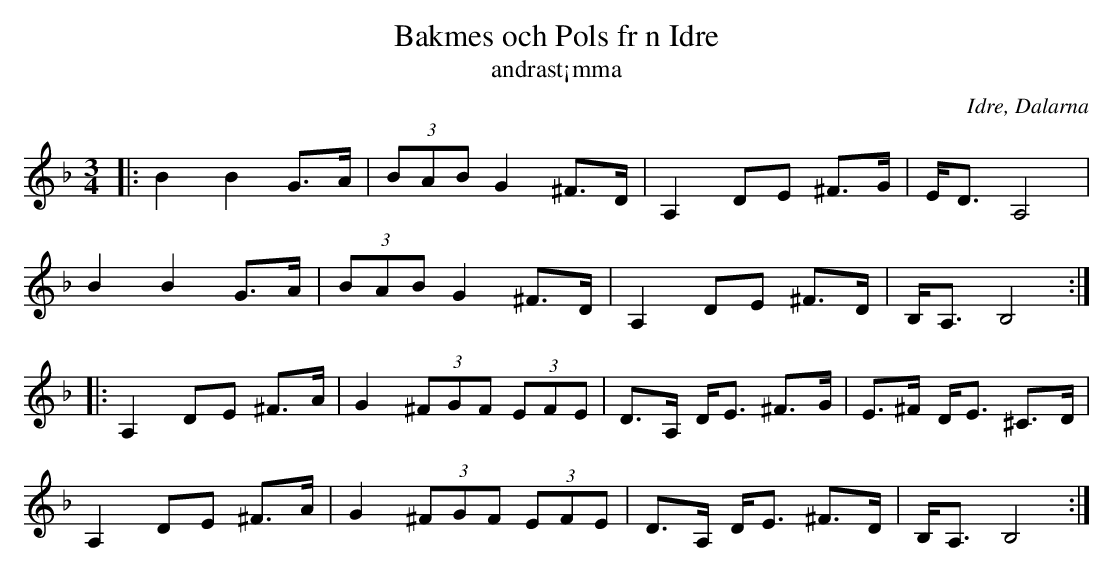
X:1
T: Bakmes och Pols fr n Idre
T: andrast¡mma
O: Idre, Dalarna
M: 3/4
L: 1/8
K: Gdor
V:2
|: B2 B2 G>A | (3:2 BAB G2 ^F>D | A,2 DE ^F>G | E<D A,4 |
B2 B2 G>A | (3:2 BAB G2 ^F>D | A,2 DE ^F>D | B,<A, B,4 :|
|: A,2 DE ^F>A | G2 (3:2 ^FGF (3:2 EFE | D>A, D<E ^F>G |E>^F D<E ^C>D |
A,2 DE ^F>A | G2 (3:2 ^FGF (3:2 EFE | D>A, D<E ^F>D | B,<A, B,4 :|]
